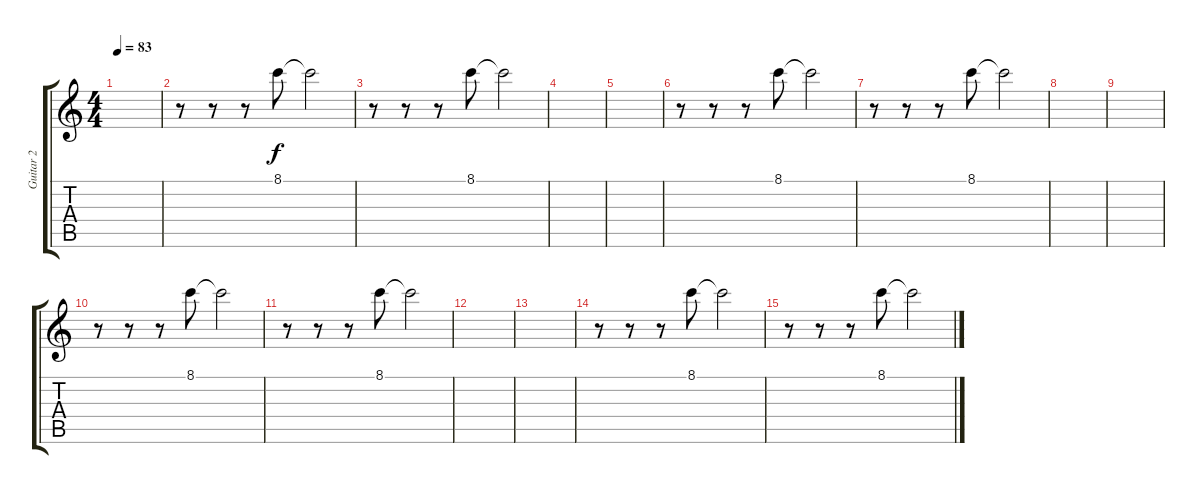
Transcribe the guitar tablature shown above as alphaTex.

\track ("Guitar 2" "Guitar 2") {instrument acousticguitarnylon}
\staff {score tabs}
\tuning (E4 B3 G3 D3 A2 E2) {hide}
\ts (4 4)
\tempo 83
\clef g2
\ks c
|
r.8 r.8 r.8 8.1.8 8.1{t}.2 |
r.8 r.8 r.8 8.1.8 8.1{t}.2 |
|
|
r.8 r.8 r.8 8.1.8 8.1{t}.2 |
r.8 r.8 r.8 8.1.8 8.1{t}.2 |
|
|
r.8 r.8 r.8 8.1.8 8.1{t}.2 |
r.8 r.8 r.8 8.1.8 8.1{t}.2 |
|
|
r.8 r.8 r.8 8.1.8 8.1{t}.2 |
r.8 r.8 r.8 8.1.8 8.1{t}.2
